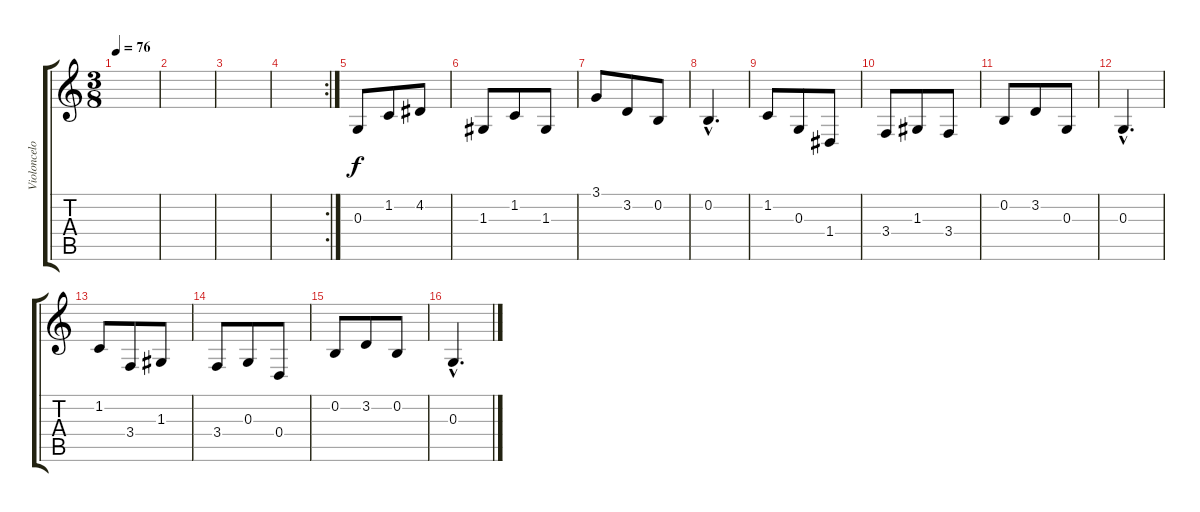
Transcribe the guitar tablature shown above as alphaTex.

\track ("Violoncelo" "Violoncelo") {instrument cello}
\staff {score tabs}
\tuning (E4 B3 G3 D3 A2 E2) {hide}
\ts (3 8)
\tempo 76
\clef g2
\ks c
|
|
|
\rc 2
|
0.3.8 1.2.8 4.2.8 |
1.3.8 1.2.8 1.3.8 |
3.1.8 3.2.8 0.2.8 |
0.2{hac}.4{d} |
1.2.8 0.3.8 1.4.8 |
3.4.8 1.3.8 3.4.8 |
0.2.8 3.2.8 0.3.8 |
0.3{hac}.4{d} |
1.2.8 3.4.8 1.3.8 |
3.4.8 0.3.8 0.4.8 |
0.2.8 3.2.8 0.2.8 |
0.3{hac}.4{d}
